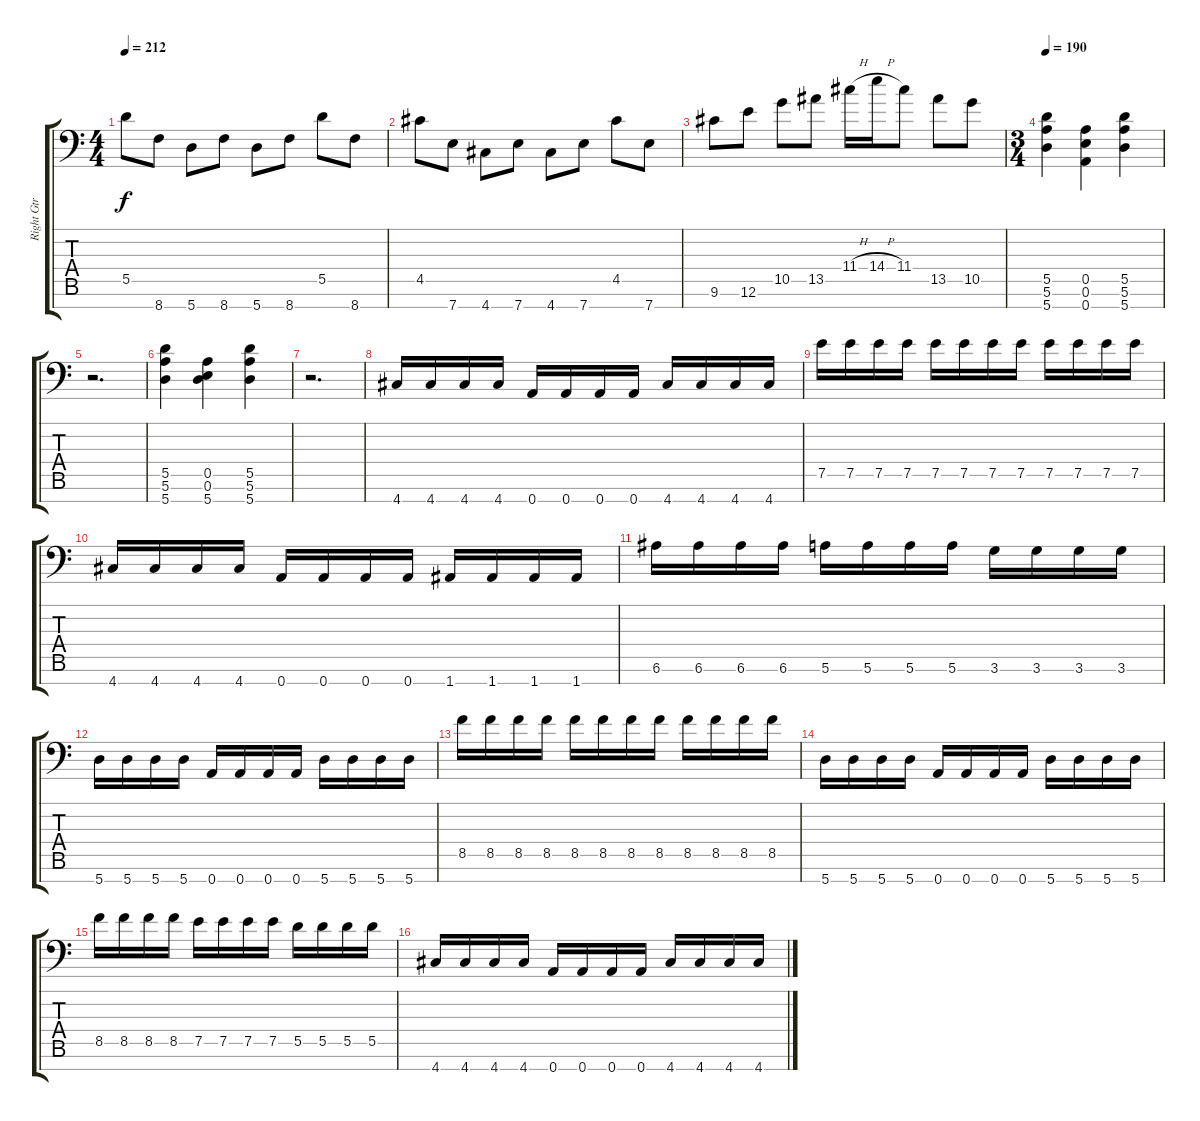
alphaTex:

\track ("Right Gtr" "Right Gtr") {instrument distortionguitar}
\staff {score tabs}
\tuning (E4 B3 G3 D3 A2 E2 A1) {hide}
\ts (4 4)
\tempo 212
\clef f4
\ks c
5.5.8{dy f} 8.7.8 5.7.8 8.7.8 5.7.8 8.7.8 5.5.8 8.7.8 |
4.5.8 7.7.8 4.7.8 7.7.8 4.7.8 7.7.8 4.5.8 7.7.8 |
9.6.8 12.6.8 10.5.8 13.5.8 11.4{h}.16 14.4{h}.16 11.4.8 13.5.8 10.5.8 |
\ts (3 4)
\tempo 190
(5.5 5.6 5.7).4 (0.5 0.6 0.7).4 (5.5 5.6 5.7).4 |
r.2{d} |
(5.5 5.6 5.7).4 (0.5 0.6 5.7).4 (5.5 5.6 5.7).4 |
r.2{d} |
4.7.16 4.7.16 4.7.16 4.7.16 0.7.16 0.7.16 0.7.16 0.7.16 4.7.16 4.7.16 4.7.16 4.7.16 |
7.5.16 7.5.16 7.5.16 7.5.16 7.5.16 7.5.16 7.5.16 7.5.16 7.5.16 7.5.16 7.5.16 7.5.16 |
4.7.16 4.7.16 4.7.16 4.7.16 0.7.16 0.7.16 0.7.16 0.7.16 1.7.16 1.7.16 1.7.16 1.7.16 |
6.6.16 6.6.16 6.6.16 6.6.16 5.6.16 5.6.16 5.6.16 5.6.16 3.6.16 3.6.16 3.6.16 3.6.16 |
5.7.16 5.7.16 5.7.16 5.7.16 0.7.16 0.7.16 0.7.16 0.7.16 5.7.16 5.7.16 5.7.16 5.7.16 |
8.5.16 8.5.16 8.5.16 8.5.16 8.5.16 8.5.16 8.5.16 8.5.16 8.5.16 8.5.16 8.5.16 8.5.16 |
5.7.16 5.7.16 5.7.16 5.7.16 0.7.16 0.7.16 0.7.16 0.7.16 5.7.16 5.7.16 5.7.16 5.7.16 |
8.5.16 8.5.16 8.5.16 8.5.16 7.5.16 7.5.16 7.5.16 7.5.16 5.5.16 5.5.16 5.5.16 5.5.16 |
4.7.16 4.7.16 4.7.16 4.7.16 0.7.16 0.7.16 0.7.16 0.7.16 4.7.16 4.7.16 4.7.16 4.7.16
